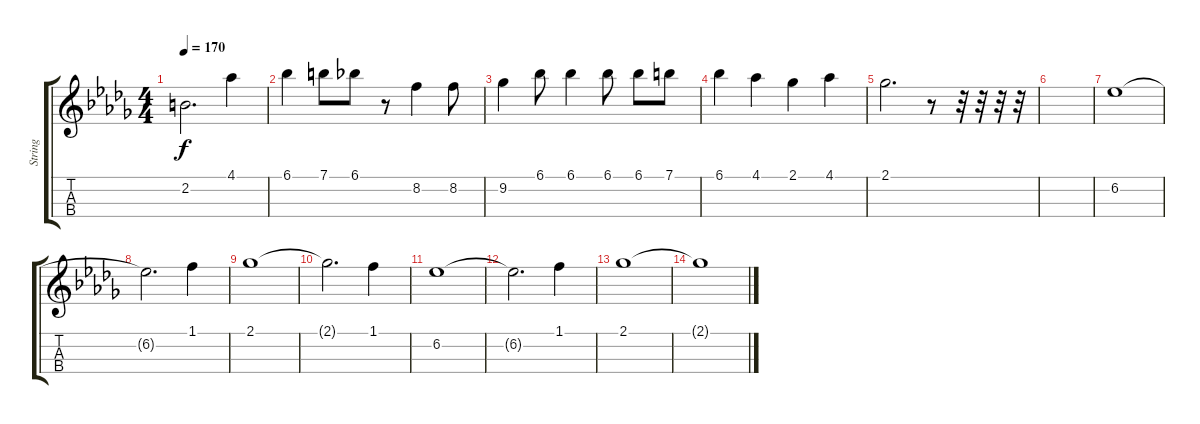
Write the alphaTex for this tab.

\track ("String" "String") {instrument stringensemble1}
\staff {score tabs}
\tuning (E5 A4 D4 G3) {hide}
\ts (4 4)
\tempo 170
\clef g2
\ks db
2.2.2{d dy f} 4.1.4 |
6.1.4 7.1.8 6.1.8 r.8 8.2.4 8.2.8 |
9.2.4 6.1.8 6.1.4 6.1.8 6.1.8 7.1.8 |
6.1.4 4.1.4 2.1.4 4.1.4 |
2.1.2{d} r.8 r.32 r.32 r.32 r.32 |
|
6.2.1 |
6.2{t}.2{d} 1.1.4 |
2.1.1 |
2.1{t}.2{d} 1.1.4 |
6.2.1 |
6.2{t}.2{d} 1.1.4 |
2.1.1 |
2.1{t}.1
